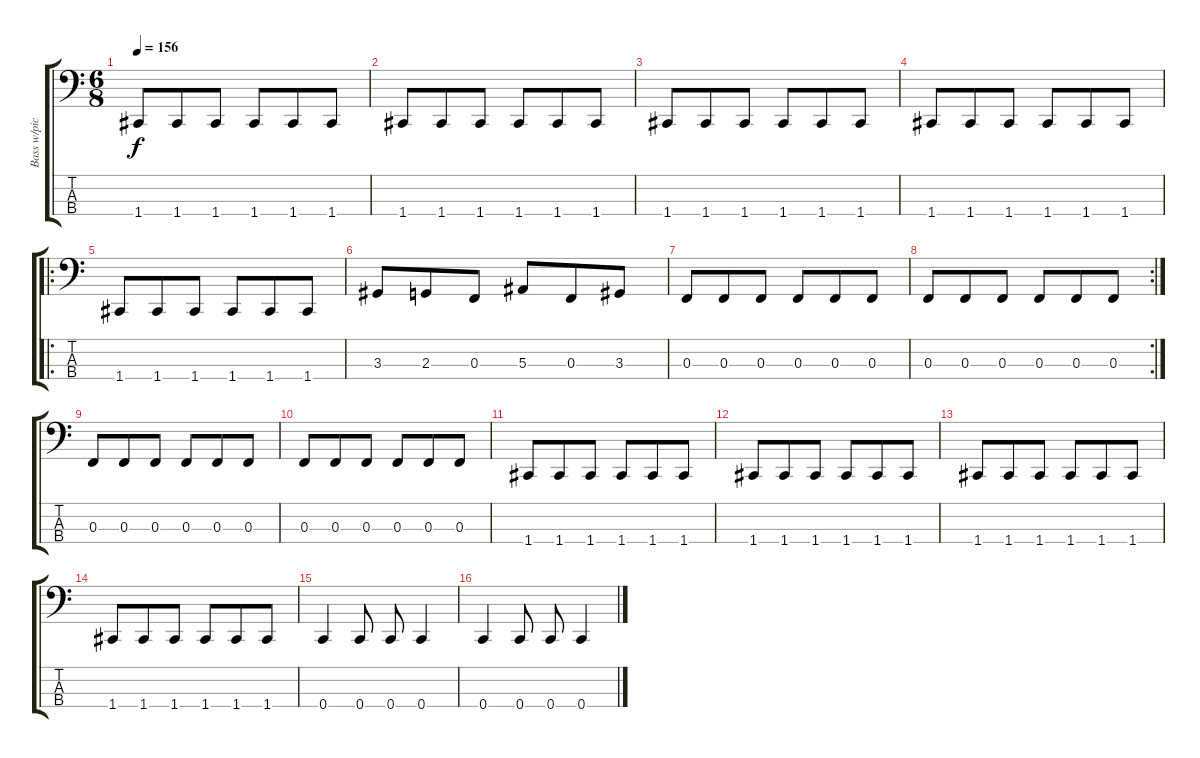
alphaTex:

\track ("Bass w/pick" "Bass w/pic") {instrument electricbasspick}
\staff {score tabs}
\tuning (Eb2 Bb1 F1 C1) {hide}
\ts (6 8)
\tempo 156
\clef f4
\ks c
1.4.8{dy f} 1.4.8 1.4.8 1.4.8 1.4.8 1.4.8 |
1.4.8 1.4.8 1.4.8 1.4.8 1.4.8 1.4.8 |
1.4.8 1.4.8 1.4.8 1.4.8 1.4.8 1.4.8 |
1.4.8 1.4.8 1.4.8 1.4.8 1.4.8 1.4.8 |
\ro
1.4.8 1.4.8 1.4.8 1.4.8 1.4.8 1.4.8 |
3.3.8 2.3.8 0.3.8 5.3.8 0.3.8 3.3.8 |
0.3.8 0.3.8 0.3.8 0.3.8 0.3.8 0.3.8 |
\rc 2
0.3.8 0.3.8 0.3.8 0.3.8 0.3.8 0.3.8 |
0.3.8 0.3.8 0.3.8 0.3.8 0.3.8 0.3.8 |
0.3.8 0.3.8 0.3.8 0.3.8 0.3.8 0.3.8 |
1.4.8 1.4.8 1.4.8 1.4.8 1.4.8 1.4.8 |
1.4.8 1.4.8 1.4.8 1.4.8 1.4.8 1.4.8 |
1.4.8 1.4.8 1.4.8 1.4.8 1.4.8 1.4.8 |
1.4.8 1.4.8 1.4.8 1.4.8 1.4.8 1.4.8 |
0.4.4 0.4.8 0.4.8 0.4.4 |
0.4.4 0.4.8 0.4.8 0.4.4
